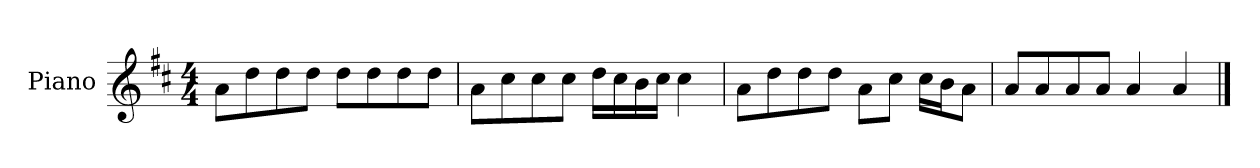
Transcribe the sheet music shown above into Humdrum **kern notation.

**kern
*part1
*staff1
*I"Piano
*I'P-no
*clefG2
*k[f#c#]
*M4/4
*MM90
=1
8a\L
8dd\
8dd\
8dd\J
8dd\L
8dd\
8dd\
8dd\J
=2
8a\L
8cc#\
8cc#\
8cc#\J
16dd\LL
16cc#\
16b\
16cc#\JJ
4cc#\
=3
8a\L
8dd\
8dd\
8dd\J
8a\L
8cc#\J
16cc#\LL
16b\J
8a\J
=4
8a/L
8a/
8a/
8a/J
4a/
4a/
==
*-
